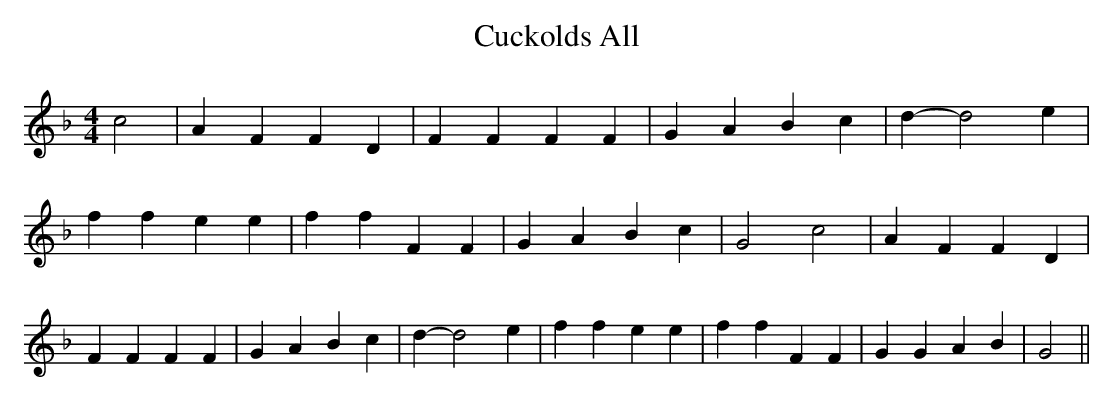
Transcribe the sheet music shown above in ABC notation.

X:1
T:Cuckolds All
M:4/4
L:1/4
K:F
 c2| A F F D| F F F F| G A B c| d- d2 e| f f e e| f f F F| G- A B c|\
 G2 c2| A F F D| F F F F| G A B c| d- d2 e| f f e e| f f F F| G G A B|\
 G2||
